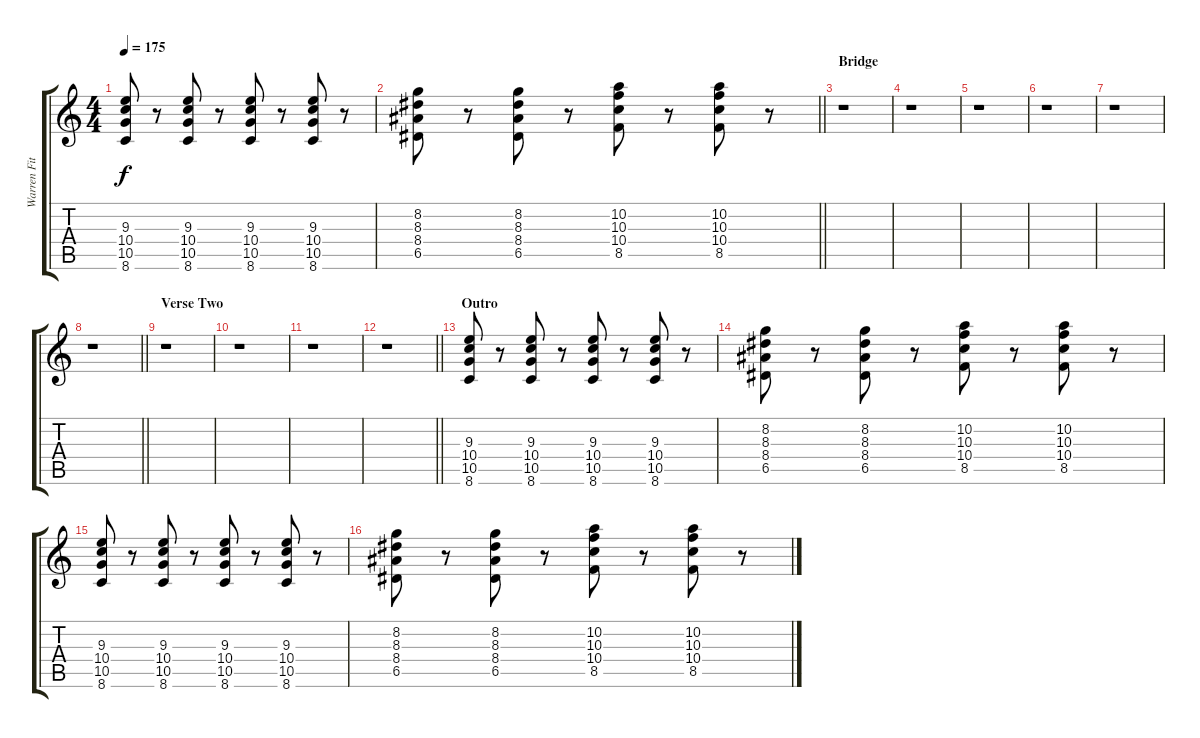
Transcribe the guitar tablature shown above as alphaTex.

\track ("Warren Fitzgerald" "Warren Fit") {instrument distortionguitar}
\staff {score tabs}
\tuning (E4 B3 G3 D3 A2 E2) {hide}
\ts (4 4)
\tempo 175
\clef g2
\ks c
(9.3 10.4 10.5 8.6).8{dy f} r.8 (9.3 10.4 10.5 8.6).8 r.8 (9.3 10.4 10.5 8.6).8 r.8 (9.3 10.4 10.5 8.6).8 r.8 |
\barLineRight lightlight
(8.2 8.3 8.4 6.5).8 r.8 (8.2 8.3 8.4 6.5).8 r.8 (10.2 10.3 10.4 8.5).8 r.8 (10.2 10.3 10.4 8.5).8 r.8 |
\section ("" "Bridge")
r.1 |
r.1 |
r.1 |
r.1 |
r.1 |
\barLineRight lightlight
r.1 |
\section ("" "Verse Two")
r.1 |
r.1 |
r.1 |
\barLineRight lightlight
r.1 |
\section ("" "Outro")
(9.3 10.4 10.5 8.6).8 r.8 (9.3 10.4 10.5 8.6).8 r.8 (9.3 10.4 10.5 8.6).8 r.8 (9.3 10.4 10.5 8.6).8 r.8 |
(8.2 8.3 8.4 6.5).8 r.8 (8.2 8.3 8.4 6.5).8 r.8 (10.2 10.3 10.4 8.5).8 r.8 (10.2 10.3 10.4 8.5).8 r.8 |
(9.3 10.4 10.5 8.6).8 r.8 (9.3 10.4 10.5 8.6).8 r.8 (9.3 10.4 10.5 8.6).8 r.8 (9.3 10.4 10.5 8.6).8 r.8 |
(8.2 8.3 8.4 6.5).8 r.8 (8.2 8.3 8.4 6.5).8 r.8 (10.2 10.3 10.4 8.5).8 r.8 (10.2 10.3 10.4 8.5).8 r.8
